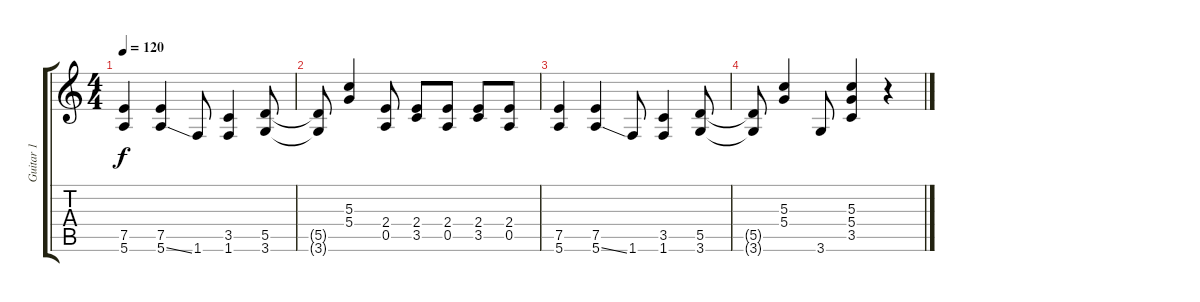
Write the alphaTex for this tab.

\track ("Guitar 1" "Guitar 1") {instrument distortionguitar}
\staff {score tabs}
\tuning (E4 B3 G3 D3 A2 E2) {hide}
\ts (4 4)
\tempo 120
\clef g2
\ks c
(7.5 5.6).4{dy f} (7.5 5.6{ss}).4 1.6.8 (3.5 1.6).4 (5.5 3.6).8 |
(5.5{t} 3.6{t}).8 (5.3 5.4).4 (2.4 0.5).8 (2.4 3.5).8 (2.4 0.5).8 (2.4 3.5).8 (2.4 0.5).8 |
(7.5 5.6).4 (7.5 5.6{ss}).4 1.6.8 (3.5 1.6).4 (5.5 3.6).8 |
(5.5{t} 3.6{t}).8 (5.3 5.4).4 3.6.8 (5.3 5.4 3.5).4 r.4
